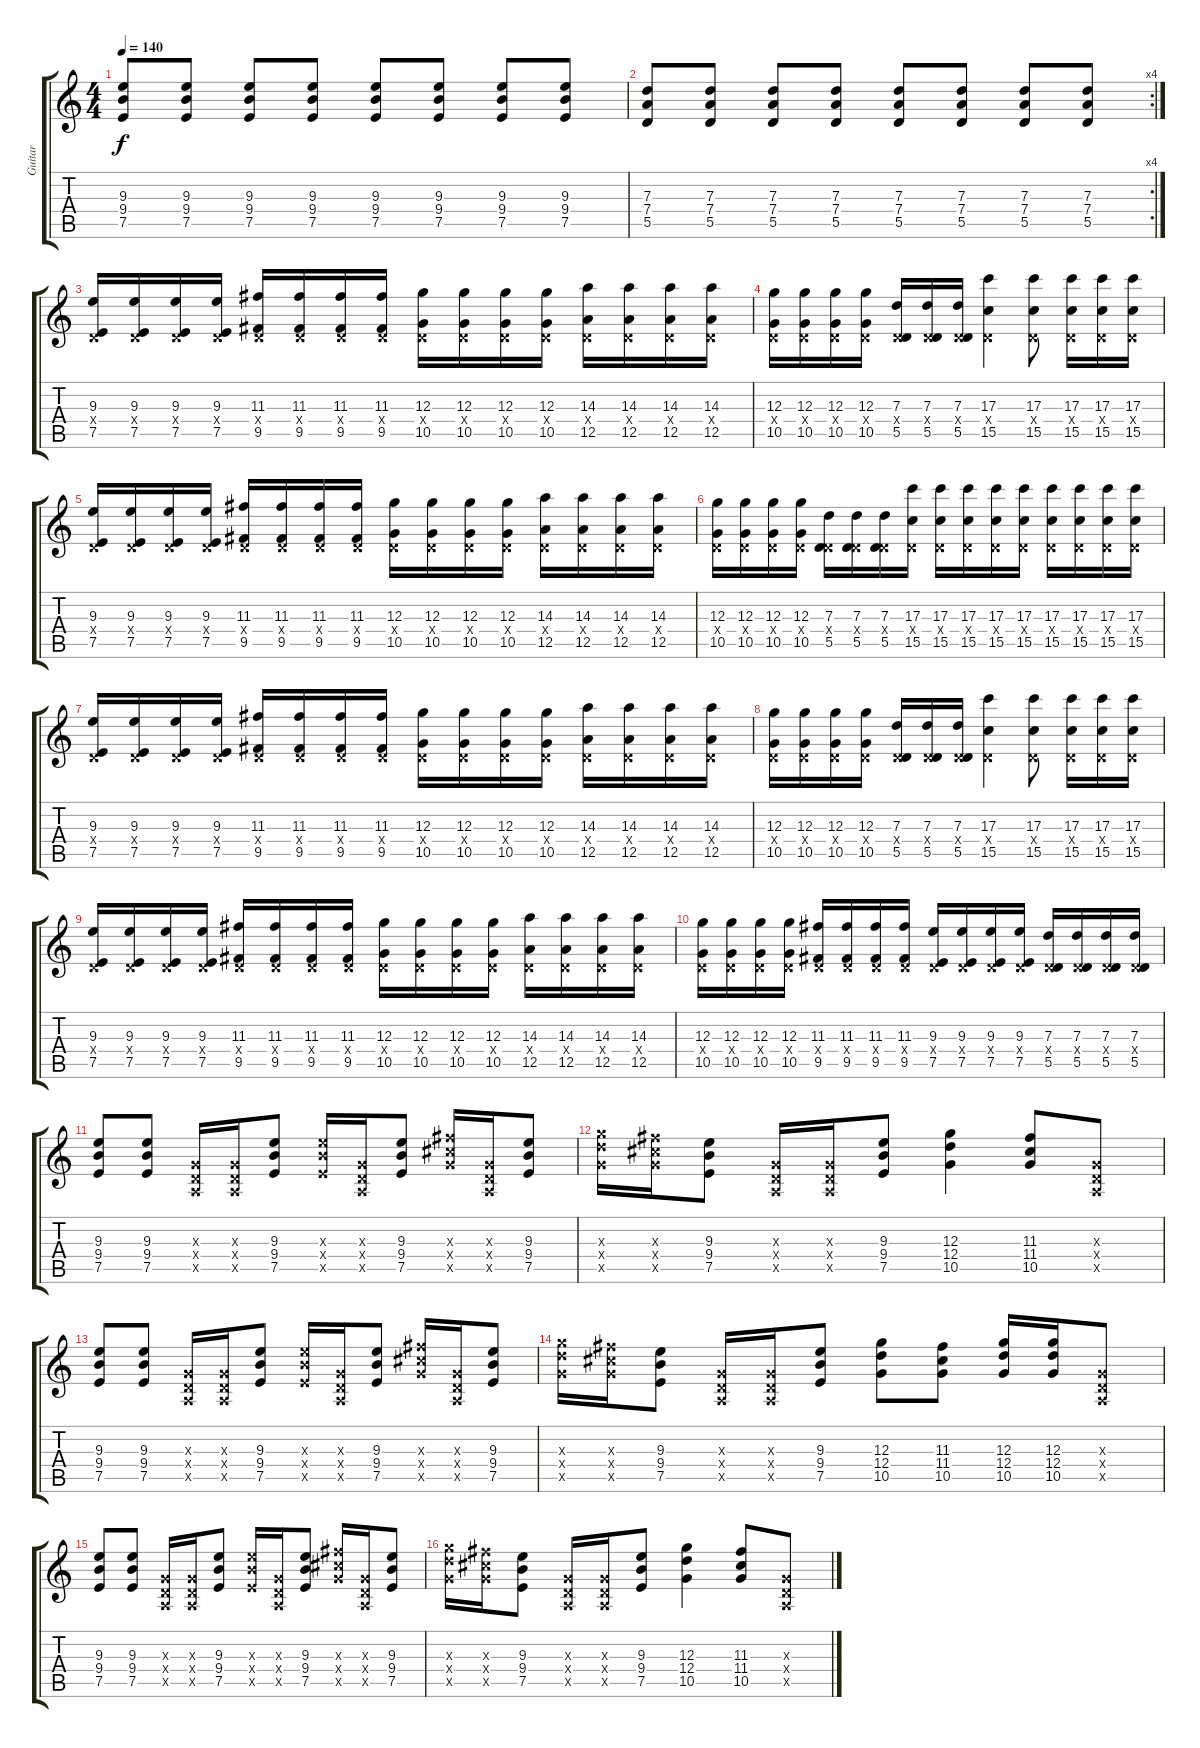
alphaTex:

\track ("Guitar" "Guitar") {instrument overdrivenguitar}
\staff {score tabs}
\tuning (E4 B3 G3 D3 A2 E2) {hide}
\ts (4 4)
\tempo 140
\clef g2
\ks c
(9.3 9.4 7.5).8{dy f} (9.3 9.4 7.5).8 (9.3 9.4 7.5).8 (9.3 9.4 7.5).8 (9.3 9.4 7.5).8 (9.3 9.4 7.5).8 (9.3 9.4 7.5).8 (9.3 9.4 7.5).8 |
\rc 4
(7.3 7.4 5.5).8 (7.3 7.4 5.5).8 (7.3 7.4 5.5).8 (7.3 7.4 5.5).8 (7.3 7.4 5.5).8 (7.3 7.4 5.5).8 (7.3 7.4 5.5).8 (7.3 7.4 5.5).8 |
(9.3 0.4{x} 7.5).16 (9.3 0.4{x} 7.5).16 (9.3 0.4{x} 7.5).16 (9.3 0.4{x} 7.5).16 (11.3 0.4{x} 9.5).16 (11.3 0.4{x} 9.5).16 (11.3 0.4{x} 9.5).16 (11.3 0.4{x} 9.5).16 (12.3 0.4{x} 10.5).16 (12.3 0.4{x} 10.5).16 (12.3 0.4{x} 10.5).16 (12.3 0.4{x} 10.5).16 (14.3 0.4{x} 12.5).16 (14.3 0.4{x} 12.5).16 (14.3 0.4{x} 12.5).16 (14.3 0.4{x} 12.5).16 |
(12.3 0.4{x} 10.5).16 (12.3 0.4{x} 10.5).16 (12.3 0.4{x} 10.5).16 (12.3 0.4{x} 10.5).16 (7.3 0.4{x} 5.5).16 (7.3 0.4{x} 5.5).16 (7.3 0.4{x} 5.5).16 (17.3 0.4{x} 15.5).4 (17.3 0.4{x} 15.5).8 (17.3 0.4{x} 15.5).16 (17.3 0.4{x} 15.5).16 (17.3 0.4{x} 15.5).16 |
(9.3 0.4{x} 7.5).16 (9.3 0.4{x} 7.5).16 (9.3 0.4{x} 7.5).16 (9.3 0.4{x} 7.5).16 (11.3 0.4{x} 9.5).16 (11.3 0.4{x} 9.5).16 (11.3 0.4{x} 9.5).16 (11.3 0.4{x} 9.5).16 (12.3 0.4{x} 10.5).16 (12.3 0.4{x} 10.5).16 (12.3 0.4{x} 10.5).16 (12.3 0.4{x} 10.5).16 (14.3 0.4{x} 12.5).16 (14.3 0.4{x} 12.5).16 (14.3 0.4{x} 12.5).16 (14.3 0.4{x} 12.5).16 |
(12.3 0.4{x} 10.5).16 (12.3 0.4{x} 10.5).16 (12.3 0.4{x} 10.5).16 (12.3 0.4{x} 10.5).16 (7.3 0.4{x} 5.5).16 (7.3 0.4{x} 5.5).16 (7.3 0.4{x} 5.5).16 (17.3 0.4{x} 15.5).16 (17.3 0.4{x} 15.5).16 (17.3 0.4{x} 15.5).16 (17.3 0.4{x} 15.5).16 (17.3 0.4{x} 15.5).16 (17.3 0.4{x} 15.5).16 (17.3 0.4{x} 15.5).16 (17.3 0.4{x} 15.5).16 (17.3 0.4{x} 15.5).16 |
(9.3 0.4{x} 7.5).16 (9.3 0.4{x} 7.5).16 (9.3 0.4{x} 7.5).16 (9.3 0.4{x} 7.5).16 (11.3 0.4{x} 9.5).16 (11.3 0.4{x} 9.5).16 (11.3 0.4{x} 9.5).16 (11.3 0.4{x} 9.5).16 (12.3 0.4{x} 10.5).16 (12.3 0.4{x} 10.5).16 (12.3 0.4{x} 10.5).16 (12.3 0.4{x} 10.5).16 (14.3 0.4{x} 12.5).16 (14.3 0.4{x} 12.5).16 (14.3 0.4{x} 12.5).16 (14.3 0.4{x} 12.5).16 |
(12.3 0.4{x} 10.5).16 (12.3 0.4{x} 10.5).16 (12.3 0.4{x} 10.5).16 (12.3 0.4{x} 10.5).16 (7.3 0.4{x} 5.5).16 (7.3 0.4{x} 5.5).16 (7.3 0.4{x} 5.5).16 (17.3 0.4{x} 15.5).4 (17.3 0.4{x} 15.5).8 (17.3 0.4{x} 15.5).16 (17.3 0.4{x} 15.5).16 (17.3 0.4{x} 15.5).16 |
(9.3 0.4{x} 7.5).16 (9.3 0.4{x} 7.5).16 (9.3 0.4{x} 7.5).16 (9.3 0.4{x} 7.5).16 (11.3 0.4{x} 9.5).16 (11.3 0.4{x} 9.5).16 (11.3 0.4{x} 9.5).16 (11.3 0.4{x} 9.5).16 (12.3 0.4{x} 10.5).16 (12.3 0.4{x} 10.5).16 (12.3 0.4{x} 10.5).16 (12.3 0.4{x} 10.5).16 (14.3 0.4{x} 12.5).16 (14.3 0.4{x} 12.5).16 (14.3 0.4{x} 12.5).16 (14.3 0.4{x} 12.5).16 |
(12.3 0.4{x} 10.5).16 (12.3 0.4{x} 10.5).16 (12.3 0.4{x} 10.5).16 (12.3 0.4{x} 10.5).16 (11.3 0.4{x} 9.5).16 (11.3 0.4{x} 9.5).16 (11.3 0.4{x} 9.5).16 (11.3 0.4{x} 9.5).16 (9.3 0.4{x} 7.5).16 (9.3 0.4{x} 7.5).16 (9.3 0.4{x} 7.5).16 (9.3 0.4{x} 7.5).16 (7.3 0.4{x} 5.5).16 (7.3 0.4{x} 5.5).16 (7.3 0.4{x} 5.5).16 (7.3 0.4{x} 5.5).16 |
(9.3 9.4 7.5).8 (9.3 9.4 7.5).8 (0.3{x} 0.4{x} 0.5{x}).16 (0.3{x} 0.4{x} 0.5{x}).16 (9.3 9.4 7.5).8 (9.3{x} 9.4{x} 7.5{x}).16 (0.3{x} 0.4{x} 0.5{x}).16 (9.3 9.4 7.5).8 (11.3{x} 11.4{x} 10.5{x}).16 (0.3{x} 0.4{x} 0.5{x}).16 (9.3 9.4 7.5).8 |
(12.3{x} 12.4{x} 10.5{x}).16 (11.3{x} 11.4{x} 10.5{x}).16 (9.3 9.4 7.5).8 (0.3{x} 0.4{x} 0.5{x}).16 (0.3{x} 0.4{x} 0.5{x}).16 (9.3 9.4 7.5).8 (12.3 12.4 10.5).4 (11.3 11.4 10.5).8 (0.3{x} 0.4{x} 0.5{x}).8 |
(9.3 9.4 7.5).8 (9.3 9.4 7.5).8 (0.3{x} 0.4{x} 0.5{x}).16 (0.3{x} 0.4{x} 0.5{x}).16 (9.3 9.4 7.5).8 (9.3{x} 9.4{x} 7.5{x}).16 (0.3{x} 0.4{x} 0.5{x}).16 (9.3 9.4 7.5).8 (11.3{x} 11.4{x} 10.5{x}).16 (0.3{x} 0.4{x} 0.5{x}).16 (9.3 9.4 7.5).8 |
(12.3{x} 12.4{x} 10.5{x}).16 (11.3{x} 11.4{x} 10.5{x}).16 (9.3 9.4 7.5).8 (0.3{x} 0.4{x} 0.5{x}).16 (0.3{x} 0.4{x} 0.5{x}).16 (9.3 9.4 7.5).8 (12.3 12.4 10.5).8 (11.3 11.4 10.5).8 (12.3 12.4 10.5).16 (12.3 12.4 10.5).16 (0.3{x} 0.4{x} 0.5{x}).8 |
(9.3 9.4 7.5).8 (9.3 9.4 7.5).8 (0.3{x} 0.4{x} 0.5{x}).16 (0.3{x} 0.4{x} 0.5{x}).16 (9.3 9.4 7.5).8 (9.3{x} 9.4{x} 7.5{x}).16 (0.3{x} 0.4{x} 0.5{x}).16 (9.3 9.4 7.5).8 (11.3{x} 11.4{x} 10.5{x}).16 (0.3{x} 0.4{x} 0.5{x}).16 (9.3 9.4 7.5).8 |
(12.3{x} 12.4{x} 10.5{x}).16 (11.3{x} 11.4{x} 10.5{x}).16 (9.3 9.4 7.5).8 (0.3{x} 0.4{x} 0.5{x}).16 (0.3{x} 0.4{x} 0.5{x}).16 (9.3 9.4 7.5).8 (12.3 12.4 10.5).4 (11.3 11.4 10.5).8 (0.3{x} 0.4{x} 0.5{x}).8
